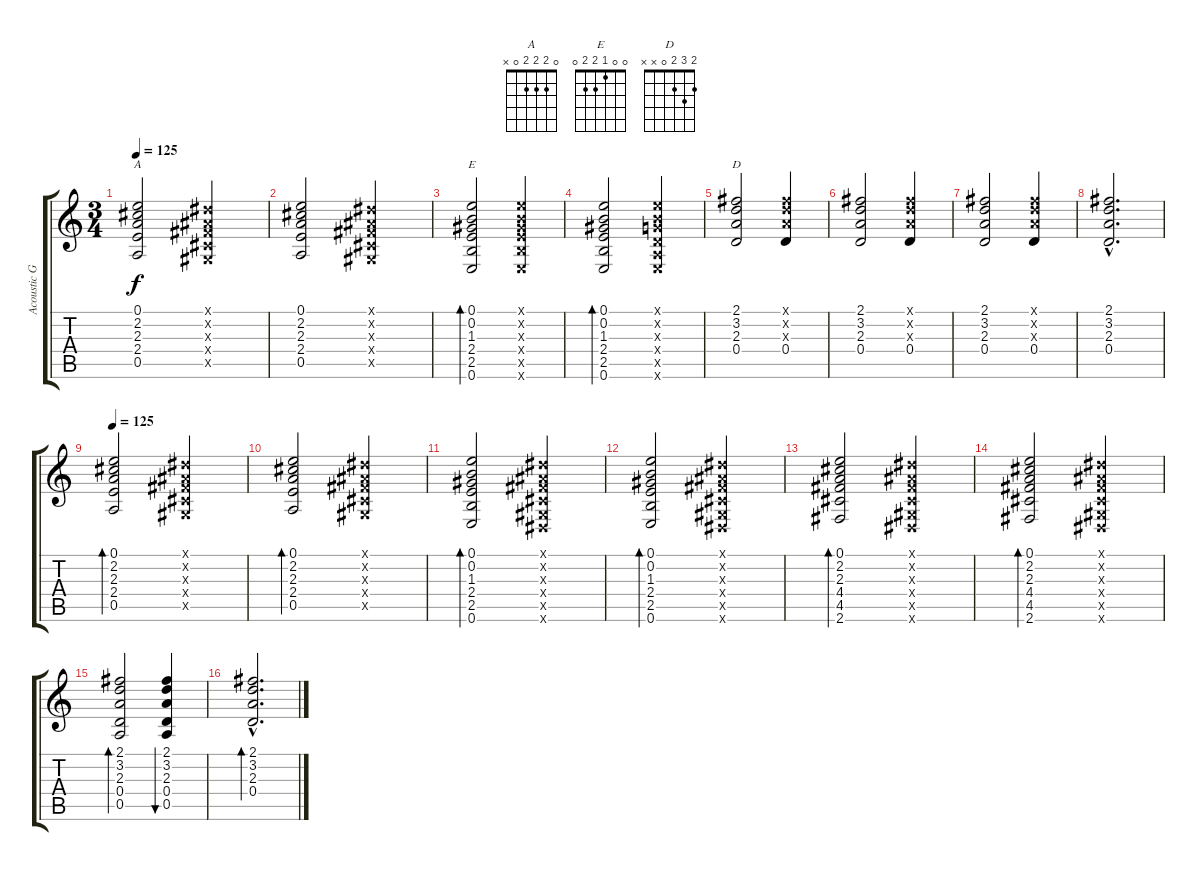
\track ("Acoustic Guitar" "Acoustic G") {instrument acousticguitarsteel}
\staff {score tabs}
\tuning (E4 B3 G3 D3 A2 E2) {hide}
\chord ("A" 0 2 2 2 0 x)
\chord ("E" 0 0 1 2 2 0)
\chord ("D" 2 3 2 0 x x)
\ts (3 4)
\tempo 125
\clef g2
\ks c
(0.1 2.2 2.3 2.4 0.5).2{ch "A" dy f} (-1.1{x} -1.2{x} -1.3{x} -1.4{x} -1.5{x}).4 |
(0.1 2.2 2.3 2.4 0.5).2 (-1.1{x} -1.2{x} -1.3{x} -1.4{x} -1.5{x}).4 |
(0.1 0.2 1.3 2.4 2.5 0.6).2{bd 30 ch "E"} (0.1{x} 0.2{x} 1.3{x} 2.4{x} 2.5{x} 0.6{x}).4 |
(0.1 0.2 1.3 2.4 2.5 0.6).2{bd 30} (0.1{x} 0.2{x} 0.3{x} 0.4{x} 0.5{x} 0.6{x}).4 |
(2.1 3.2 2.3 0.4).2{ch "D"} (2.1{x} 3.2{x} 2.3{x} 0.4).4 |
(2.1 3.2 2.3 0.4).2 (2.1{x} 3.2{x} 2.3{x} 0.4).4 |
(2.1 3.2 2.3 0.4).2 (2.1{x} 3.2{x} 2.3{x} 0.4).4 |
(2.1{hac} 3.2{hac} 2.3{hac} 0.4{hac}).2{d} |
\tempo 125
(0.1 2.2 2.3 2.4 0.5).2{bd 30} (-1.1{x} -1.2{x} -1.3{x} -1.4{x} -1.5{x}).4 |
(0.1 2.2 2.3 2.4 0.5).2{bd 30} (-1.1{x} -1.2{x} -1.3{x} -1.4{x} -1.5{x}).4 |
(0.1 0.2 1.3 2.4 2.5 0.6).2{bd 30} (-1.1{x} -1.2{x} -1.3{x} -1.4{x} -1.5{x} -1.6{x}).4 |
(0.1 0.2 1.3 2.4 2.5 0.6).2{bd 30} (-1.1{x} -1.2{x} -1.3{x} -1.4{x} -1.5{x} -1.6{x}).4 |
(0.1 2.2 2.3 4.4 4.5 2.6).2{bd 30} (-1.1{x} -1.2{x} -1.3{x} -1.4{x} -1.5{x} -1.6{x}).4 |
(0.1 2.2 2.3 4.4 4.5 2.6).2{bd 30} (-1.1{x} -1.2{x} -1.3{x} -1.4{x} -1.5{x} -1.6{x}).4 |
(2.1 3.2 2.3 0.4 0.5).2{bd 30} (2.1 3.2 2.3 0.4 0.5).4{bu 30} |
(2.1{hac} 3.2{hac} 2.3{hac} 0.4{hac}).2{d bd 30}
